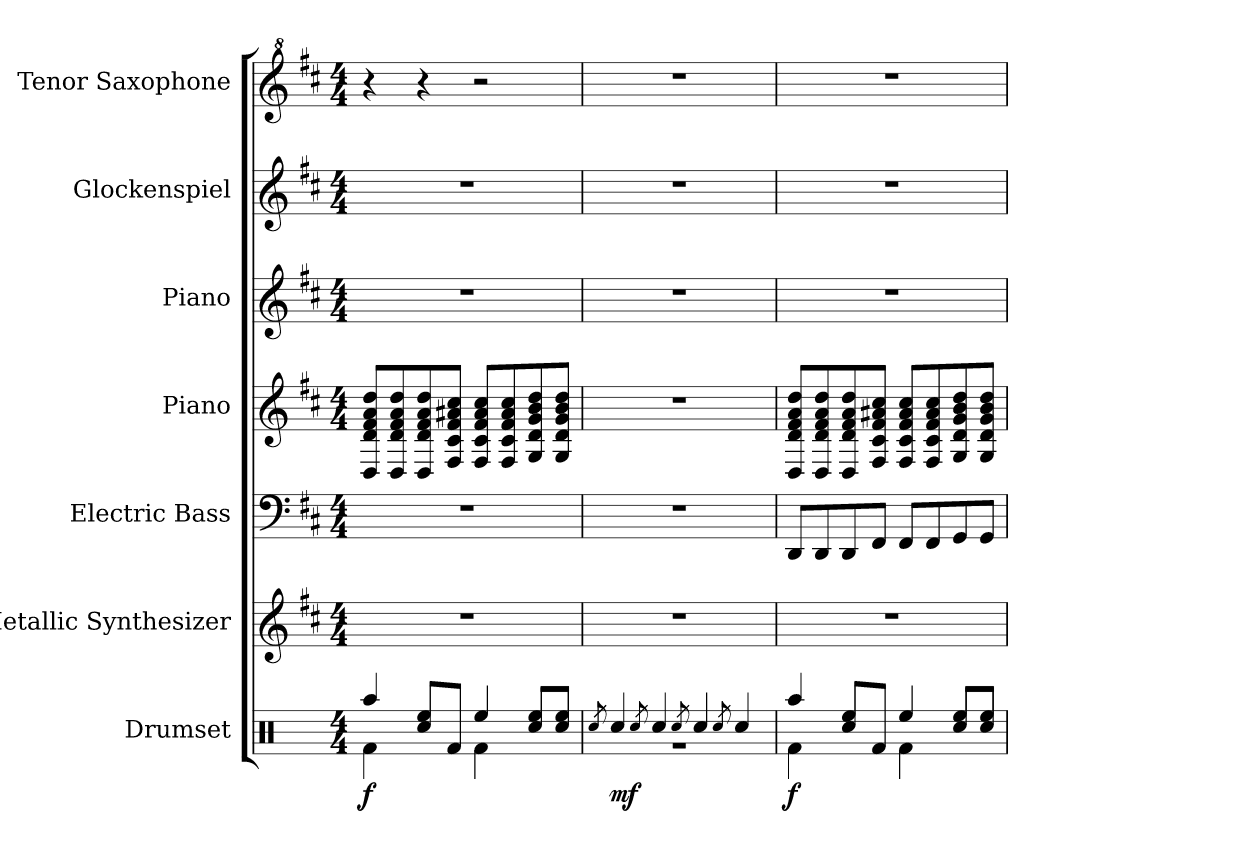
**kern	**dynam	**kern	**kern	**kern	**kern	**kern	**kern
*part7	*part7	*part6	*part5	*part4	*part3	*part2	*part1
*staff7	*staff7	*staff6	*staff5	*staff4	*staff3	*staff2	*staff1
*I"Drumset	*	*I"Metallic Synthesizer	*I"Electric Bass	*I"Piano	*I"Piano	*I"Glockenspiel	*I"Tenor Saxophone
*I'D. Set	*	*I'Synth.	*I'El. B.	*I'Pno.	*I'Pno.	*I'Glock.	*I'T. Sax.
*clefX	*	*clefG2	*clefF4	*clefG2	*clefG2	*clefG2	*clefG^2
*	*	*	*ITrd7c12	*	*	*ITrd-14c-24	*ITrd8c14
*k[]	*	*k[f#c#]	*k[f#c#]	*k[f#c#]	*k[f#c#]	*k[f#c#]	*k[f#c#]
*M4/4	*	*M4/4	*M4/4	*M4/4	*M4/4	*M4/4	*M4/4
*MM120	*	*MM120	*MM120	*MM120	*MM120	*MM120	*MM120
=1	=1	=1	=1	=1	=1	=1	=1
*^	*	*	*	*	*	*	*
!	!	!LO:DY:b	!	!	!	!	!	!
4Raa/	4Rf\	f	1r	1r	8D/ 8d/ 8f#/ 8a/ 8dd/L	1r	1r	4r
.	.	.	.	.	8D/ 8d/ 8f#/ 8a/ 8dd/	.	.	.
4Ree/	8Rcc/L	.	.	.	8D/ 8d/ 8f#/ 8a/ 8dd/	.	.	4r
.	8Rf/J	.	.	.	8F#/ 8c#/ 8f#/ 8a#X/ 8cc#/J	.	.	.
4Ree/	4Rf\	.	.	.	8F#/ 8c#/ 8f#/ 8a#/ 8cc#/L	.	.	2r
.	.	.	.	.	8F#/ 8c#/ 8f#/ 8a#/ 8cc#/	.	.	.
8Ree/L	8Rcc/L	.	.	.	8G/ 8d/ 8g/ 8b/ 8dd/	.	.	.
8Ree/J	8Rcc/J	.	.	.	8G/ 8d/ 8g/ 8b/ 8dd/J	.	.	.
=2	=2	=2	=2	=2	=2	=2	=2	=2
8qRcc/	.	.	.	.	.	.	.	.
!	!	!LO:DY:b	!	!	!	!	!	!
4Rcc/	1r	mf	1r	1r	1r	1r	1r	1r
8qRcc/	.	.	.	.	.	.	.	.
4Rcc/	.	.	.	.	.	.	.	.
8qRcc/	.	.	.	.	.	.	.	.
4Rcc/	.	.	.	.	.	.	.	.
8qRcc/	.	.	.	.	.	.	.	.
4Rcc/	.	.	.	.	.	.	.	.
=3	=3	=3	=3	=3	=3	=3	=3	=3
!	!	!LO:DY:b	!	!	!	!	!	!
4Raa/	4Rf\	f	1r	8DDD/L	8D/ 8d/ 8f#/ 8a/ 8dd/L	1r	1r	1r
.	.	.	.	8DDD/	8D/ 8d/ 8f#/ 8a/ 8dd/	.	.	.
4Ree/	8Rcc/L	.	.	8DDD/	8D/ 8d/ 8f#/ 8a/ 8dd/	.	.	.
.	8Rf/J	.	.	8FFF#/J	8F#/ 8c#/ 8f#/ 8a#X/ 8cc#/J	.	.	.
4Ree/	4Rf\	.	.	8FFF#/L	8F#/ 8c#/ 8f#/ 8a#/ 8cc#/L	.	.	.
.	.	.	.	8FFF#/	8F#/ 8c#/ 8f#/ 8a#/ 8cc#/	.	.	.
8Ree/L	8Rcc/L	.	.	8GGG/	8G/ 8d/ 8g/ 8b/ 8dd/	.	.	.
8Ree/J	8Rcc/J	.	.	8GGG/J	8G/ 8d/ 8g/ 8b/ 8dd/J	.	.	.
*v	*v	*	*	*	*	*	*	*
=	=	=	=	=	=	=	=
*-	*-	*-	*-	*-	*-	*-	*-
